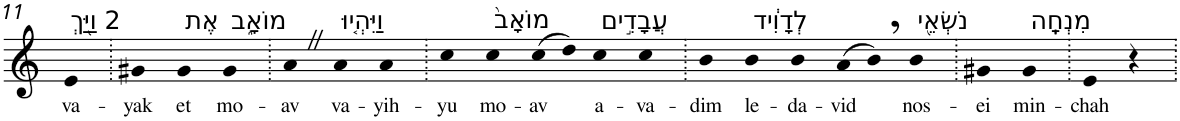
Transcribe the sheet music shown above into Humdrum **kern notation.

**kern	**text
*part1	*part1
*staff1	*staff1
*I"Piano	*
*I'Pno	*
!!LO:PB:g=z
*clefG2	*
*k[]	*
=11	=11
!LO:TX:a:t=2 וַיַּ֖ךְ	!
!	!LO:LY:b
4e	va-
=12.	=12.
!	!LO:LY:b
4g#X	-yak
!LO:TX:a:t=אֶת	!
!	!LO:LY:b
4g#	et
!LO:TX:a:t=מוֹאָ֑ב	!
!	!LO:LY:b
4g#	mo-
=13.	=13.
!	!LO:LY:b
4aZ	-av
!LO:TX:a:t=וַיִּהְי֤וּ	!
!	!LO:LY:b
4a	va-
!	!LO:LY:b
4a	-yih-
=14.	=14.
!	!LO:LY:b
4cc	-yu
!LO:TX:a:t=מוֹאָב֙	!
!	!LO:LY:b
4cc	mo-
!	!LO:LY:b
(>8cc	-av
8dd)	.
!LO:TX:a:t=עֲבָדִ֣ים	!
!	!LO:LY:b
4cc	a-
!	!LO:LY:b
4cc	-va-
=15.	=15.
!	!LO:LY:b
4b	-dim
!LO:TX:a:t=לְדָוִ֔יד	!
!	!LO:LY:b
4b	le-
!	!LO:LY:b
4b	-da-
!	!LO:LY:b
(>8a	-vid
8b,)	.
!LO:TX:a:t=נֹשְׂאֵ֖י	!
!	!LO:LY:b
4b	nos-
=16.	=16.
!	!LO:LY:b
4g#X	-ei
!LO:TX:a:t=מִנְחָֽה	!
!	!LO:LY:b
4g#	min-
=17.	=17.
!	!LO:LY:b
4e	-chah
4r	.
=.	=.
*-	*-
